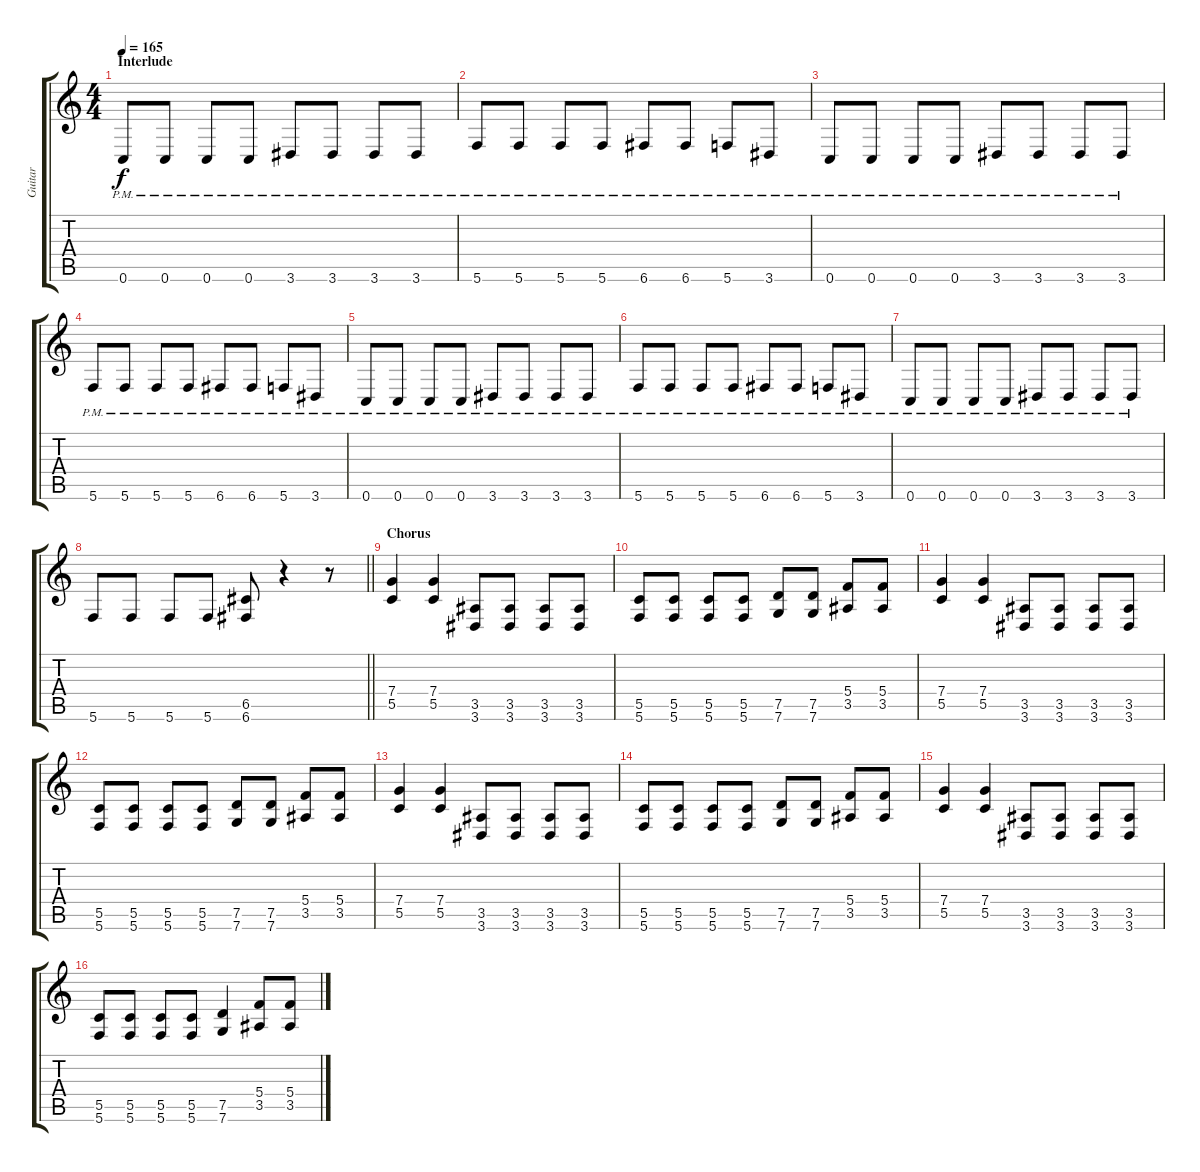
\track ("Guitar" "Guitar") {instrument distortionguitar}
\staff {score tabs}
\tuning (D4 A3 F3 C3 G2 C2) {hide}
\ts (4 4)
\section ("" "Interlude")
\tempo 165
\clef g2
\ks c
0.6{pm}.8{dy f} 0.6{pm}.8 0.6{pm}.8 0.6{pm}.8 3.6{pm}.8 3.6{pm}.8 3.6{pm}.8 3.6{pm}.8 |
5.6{pm}.8 5.6{pm}.8 5.6{pm}.8 5.6{pm}.8 6.6{pm}.8 6.6{pm}.8 5.6{pm}.8 3.6{pm}.8 |
0.6{pm}.8 0.6{pm}.8 0.6{pm}.8 0.6{pm}.8 3.6{pm}.8 3.6{pm}.8 3.6{pm}.8 3.6{pm}.8 |
5.6{pm}.8 5.6{pm}.8 5.6{pm}.8 5.6{pm}.8 6.6{pm}.8 6.6{pm}.8 5.6{pm}.8 3.6{pm}.8 |
0.6{pm}.8 0.6{pm}.8 0.6{pm}.8 0.6{pm}.8 3.6{pm}.8 3.6{pm}.8 3.6{pm}.8 3.6{pm}.8 |
5.6{pm}.8 5.6{pm}.8 5.6{pm}.8 5.6{pm}.8 6.6{pm}.8 6.6{pm}.8 5.6{pm}.8 3.6{pm}.8 |
0.6{pm}.8 0.6{pm}.8 0.6{pm}.8 0.6{pm}.8 3.6{pm}.8 3.6{pm}.8 3.6{pm}.8 3.6{pm}.8 |
\barLineRight lightlight
5.6.8 5.6.8 5.6.8 5.6.8 (6.5 6.6).8 r.4 r.8 |
\section ("" "Chorus")
(7.4 5.5).4 (7.4 5.5).4 (3.5 3.6).8 (3.5 3.6).8 (3.5 3.6).8 (3.5 3.6).8 |
(5.5 5.6).8 (5.5 5.6).8 (5.5 5.6).8 (5.5 5.6).8 (7.5 7.6).8 (7.5 7.6).8 (5.4 3.5).8 (5.4 3.5).8 |
(7.4 5.5).4 (7.4 5.5).4 (3.5 3.6).8 (3.5 3.6).8 (3.5 3.6).8 (3.5 3.6).8 |
(5.5 5.6).8 (5.5 5.6).8 (5.5 5.6).8 (5.5 5.6).8 (7.5 7.6).8 (7.5 7.6).8 (5.4 3.5).8 (5.4 3.5).8 |
(7.4 5.5).4 (7.4 5.5).4 (3.5 3.6).8 (3.5 3.6).8 (3.5 3.6).8 (3.5 3.6).8 |
(5.5 5.6).8 (5.5 5.6).8 (5.5 5.6).8 (5.5 5.6).8 (7.5 7.6).8 (7.5 7.6).8 (5.4 3.5).8 (5.4 3.5).8 |
(7.4 5.5).4 (7.4 5.5).4 (3.5 3.6).8 (3.5 3.6).8 (3.5 3.6).8 (3.5 3.6).8 |
(5.5 5.6).8 (5.5 5.6).8 (5.5 5.6).8 (5.5 5.6).8 (7.5 7.6).4 (5.4 3.5).8 (5.4 3.5).8
